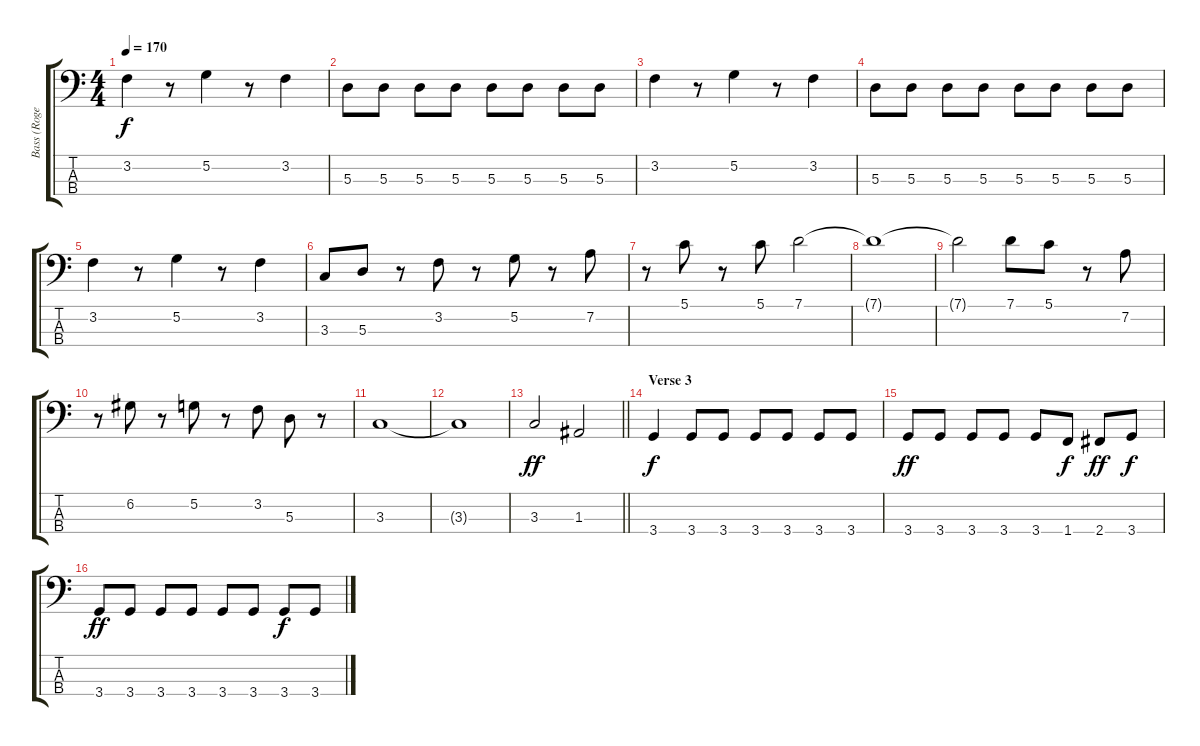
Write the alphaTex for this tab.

\track ("Bass (Roger Glover)" "Bass (Roge") {instrument electricbassfinger}
\staff {score tabs}
\tuning (G2 D2 A1 E1) {hide}
\ts (4 4)
\tempo 170
\clef f4
\ks c
3.2.4{dy f} r.8 5.2.4 r.8 3.2.4 |
5.3.8 5.3.8 5.3.8 5.3.8 5.3.8 5.3.8 5.3.8 5.3.8 |
3.2.4 r.8 5.2.4 r.8 3.2.4 |
5.3.8 5.3.8 5.3.8 5.3.8 5.3.8 5.3.8 5.3.8 5.3.8 |
3.2.4 r.8 5.2.4 r.8 3.2.4 |
3.3.8 5.3.8 r.8 3.2.8 r.8 5.2.8 r.8 7.2.8 |
r.8 5.1.8 r.8 5.1.8 7.1.2 |
7.1{t}.1 |
7.1{t}.2 7.1.8 5.1.8 r.8 7.2.8 |
r.8 6.2.8 r.8 5.2.8 r.8 3.2.8 5.3.8 r.8 |
3.3.1 |
3.3{t}.1 |
\barLineRight lightlight
3.3.2{dy ff} 1.3.2 |
\section ("" "Verse 3")
3.4.4{dy f} 3.4.8 3.4.8 3.4.8 3.4.8 3.4.8 3.4.8 |
3.4.8{dy ff} 3.4.8 3.4.8 3.4.8 3.4.8 1.4.8{dy f} 2.4.8{dy ff} 3.4.8{dy f} |
3.4.8{dy ff} 3.4.8 3.4.8 3.4.8 3.4.8 3.4.8 3.4.8{dy f} 3.4.8
